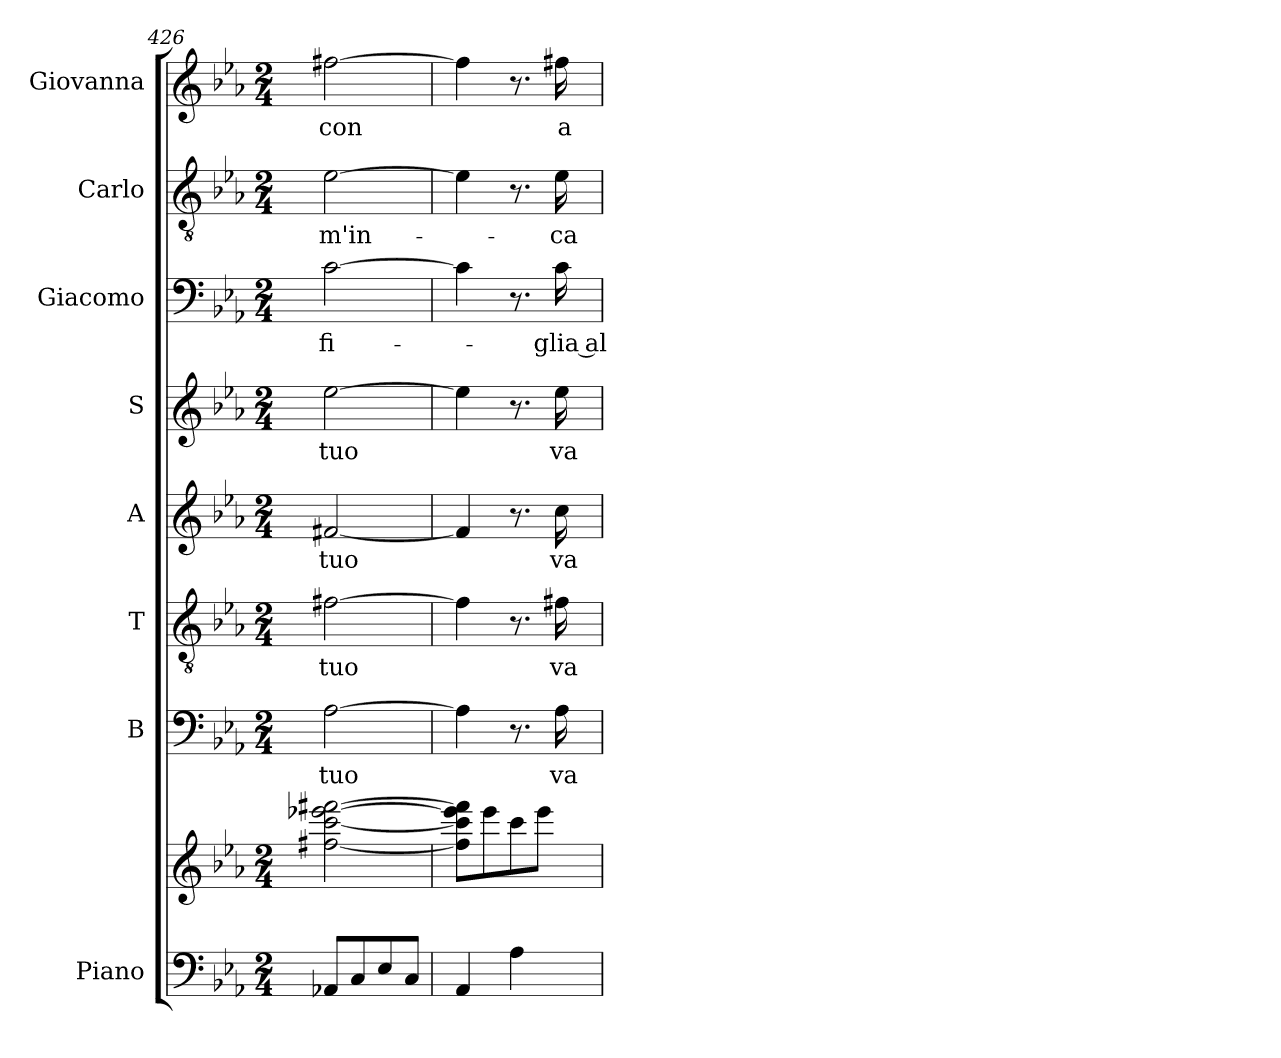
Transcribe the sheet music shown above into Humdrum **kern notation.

**kern	**kern	**kern	**text	**kern	**text	**kern	**text	**kern	**text	**kern	**text	**kern	**text	**kern	**text
*part8	*part8	*part7	*part7	*part6	*part6	*part5	*part5	*part4	*part4	*part3	*part3	*part2	*part2	*part1	*part1
*staff9	*staff8	*staff7	*staff7	*staff6	*staff6	*staff5	*staff5	*staff4	*staff4	*staff3	*staff3	*staff2	*staff2	*staff1	*staff1
*I"Piano	*	*I"B	*	*I"T	*	*I"A	*	*I"S	*	*I"Giacomo	*	*I"Carlo	*	*I"Giovanna	*
*I'Pno	*	*I'B	*	*I'T	*	*I'A	*	*I'S	*	*	*	*	*	*	*
*clefF4	*clefG2	*clefF4	*	*clefGv2	*	*clefG2	*	*clefG2	*	*clefF4	*	*clefGv2	*	*clefG2	*
*k[b-e-a-]	*k[b-e-a-]	*k[b-e-a-]	*	*k[b-e-a-]	*	*k[b-e-a-]	*	*k[b-e-a-]	*	*k[b-e-a-]	*	*k[b-e-a-]	*	*k[b-e-a-]	*
*M2/4	*M2/4	*M2/4	*	*M2/4	*	*M2/4	*	*M2/4	*	*M2/4	*	*M2/4	*	*M2/4	*
=426	=426	=426	=426	=426	=426	=426	=426	=426	=426	=426	=426	=426	=426	=426	=426
!	!	!	!LO:LY:b	!	!LO:LY:b	!	!LO:LY:b	!	!LO:LY:b	!	!LO:LY:b	!	!LO:LY:b	!	!LO:LY:b
8AA-X/L	[2ff#X\ [2ccc\ [2eee-X\ [2fff#X\	[2A-\	tuo	[2f#X\	tuo	[2f#X/	tuo	[2ee-\	tuo	[2c\	fi-	[2e-\	m'in-	[2ff#X\	con
8C/	.	.	.	.	.	.	.	.	.	.	.	.	.	.	.
8E-/	.	.	.	.	.	.	.	.	.	.	.	.	.	.	.
8C/J	.	.	.	.	.	.	.	.	.	.	.	.	.	.	.
=427	=427	=427	=427	=427	=427	=427	=427	=427	=427	=427	=427	=427	=427	=427	=427
4AA-/	8ff#\] 8ccc\] 8eee-\] 8fff#\]L	4A-\]	.	4f#\]	.	4f#/]	.	4ee-\]	.	4c\]	.	4e-\]	.	4ff#\]	.
.	8eee-\	.	.	.	.	.	.	.	.	.	.	.	.	.	.
4A-\	8ccc\	8.r	.	8.r	.	8.r	.	8.r	.	8.r	.	8.r	.	8.r	.
.	8eee-\J	.	.	.	.	.	.	.	.	.	.	.	.	.	.
!	!	!	!LO:LY:b	!	!LO:LY:b	!	!LO:LY:b	!	!LO:LY:b	!	!LO:LY:b	!	!LO:LY:b	!	!LO:LY:b
.	.	16A-\	va-	16f#X\	va-	16cc\	va-	16ee-\	va-	16c\	-glia al-	16e-\	-ca-	16ff#X\	a-
=	=	=	=	=	=	=	=	=	=	=	=	=	=	=	=
*-	*-	*-	*-	*-	*-	*-	*-	*-	*-	*-	*-	*-	*-	*-	*-
